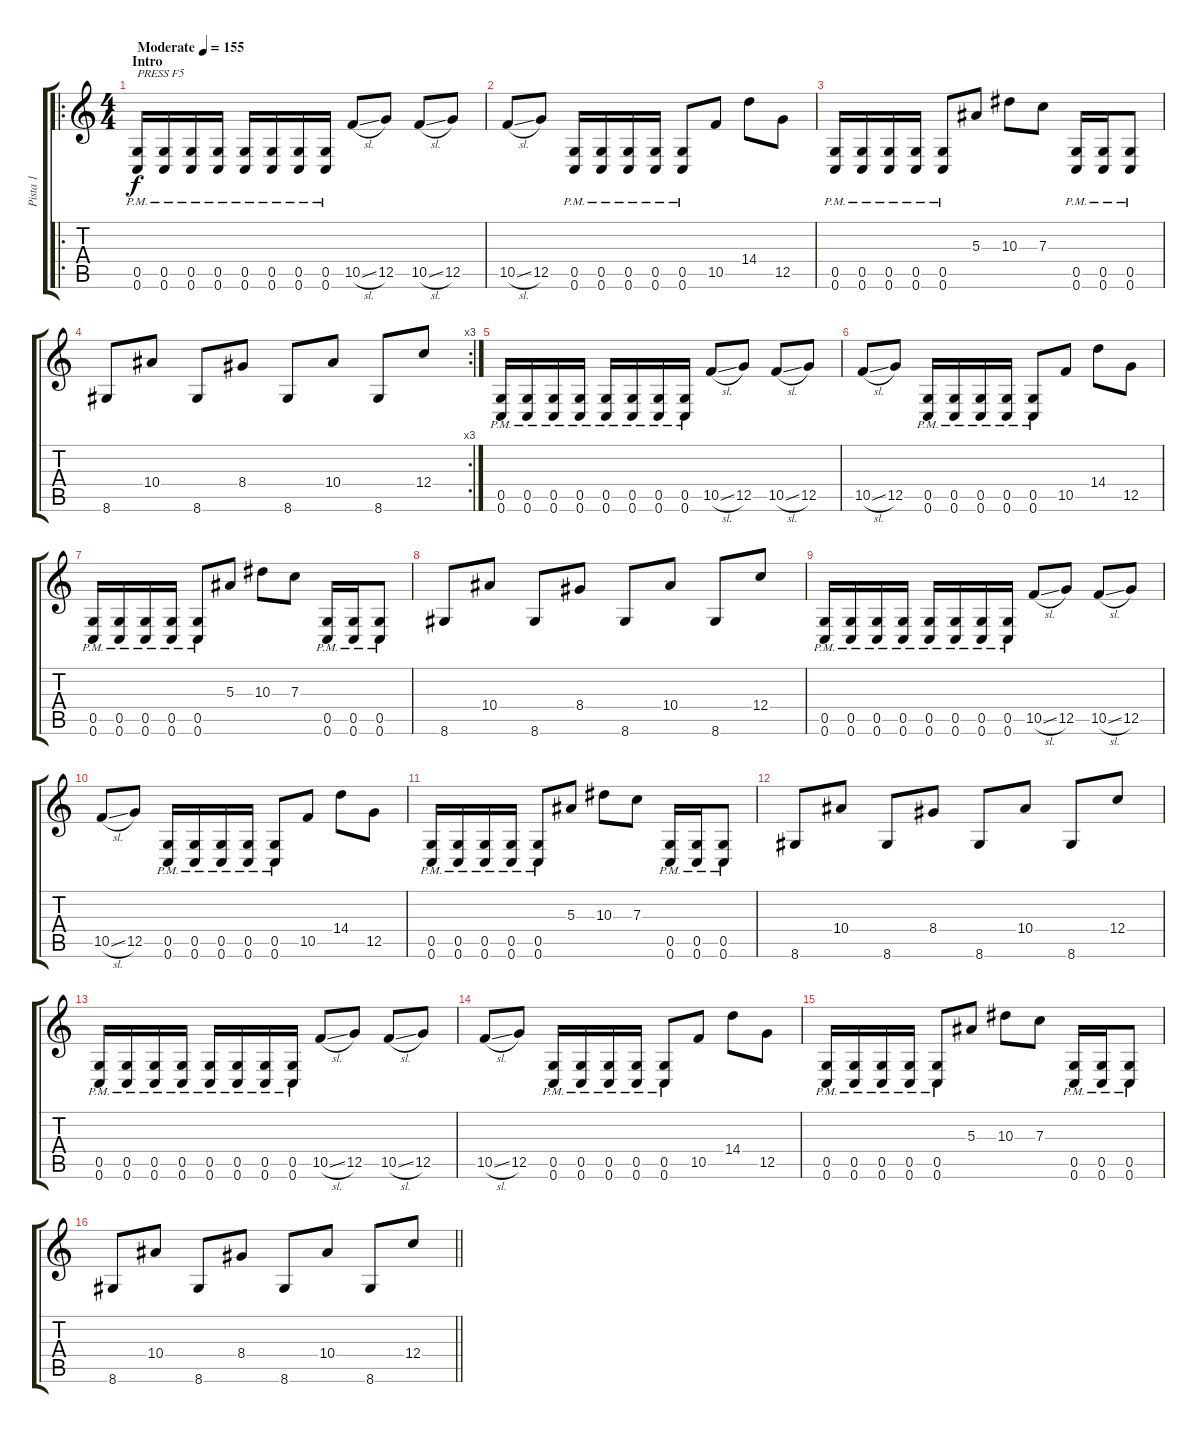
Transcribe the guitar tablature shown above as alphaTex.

\track ("Pista 1" "Pista 1") {instrument distortionguitar}
\staff {score tabs}
\tuning (D4 A3 F3 C3 G2 C2) {hide}
\ro
\ts (4 4)
\section ("" "Intro")
\tempo (155 "Moderate")
\clef g2
\ks c
(0.5{pm} 0.6{pm}).16{txt "PRESS F5" dy f instrument distortionguitar} (0.5{pm} 0.6{pm}).16 (0.5{pm} 0.6{pm}).16 (0.5{pm} 0.6{pm}).16 (0.5{pm} 0.6{pm}).16 (0.5{pm} 0.6{pm}).16 (0.5{pm} 0.6{pm}).16 (0.5{pm} 0.6{pm}).16 10.5{sl}.8 12.5.8 10.5{sl}.8 12.5.8 |
10.5{sl}.8 12.5.8 (0.5{pm} 0.6{pm}).16 (0.5{pm} 0.6{pm}).16 (0.5{pm} 0.6{pm}).16 (0.5{pm} 0.6{pm}).16 (0.5{pm} 0.6{pm}).8 10.5.8 14.4.8 12.5.8 |
(0.5{pm} 0.6{pm}).16 (0.5{pm} 0.6{pm}).16 (0.5{pm} 0.6{pm}).16 (0.5{pm} 0.6{pm}).16 (0.5{pm} 0.6{pm}).8 5.3.8 10.3.8 7.3.8 (0.5{pm} 0.6{pm}).16 (0.5{pm} 0.6{pm}).16 (0.5{pm} 0.6{pm}).8 |
\rc 3
8.6.8 10.4.8 8.6.8 8.4.8 8.6.8 10.4.8 8.6.8 12.4.8 |
(0.5{pm} 0.6{pm}).16 (0.5{pm} 0.6{pm}).16 (0.5{pm} 0.6{pm}).16 (0.5{pm} 0.6{pm}).16 (0.5{pm} 0.6{pm}).16 (0.5{pm} 0.6{pm}).16 (0.5{pm} 0.6{pm}).16 (0.5{pm} 0.6{pm}).16 10.5{sl}.8 12.5.8 10.5{sl}.8 12.5.8 |
10.5{sl}.8 12.5.8 (0.5{pm} 0.6{pm}).16 (0.5{pm} 0.6{pm}).16 (0.5{pm} 0.6{pm}).16 (0.5{pm} 0.6{pm}).16 (0.5{pm} 0.6{pm}).8 10.5.8 14.4.8 12.5.8 |
(0.5{pm} 0.6{pm}).16 (0.5{pm} 0.6{pm}).16 (0.5{pm} 0.6{pm}).16 (0.5{pm} 0.6{pm}).16 (0.5{pm} 0.6{pm}).8 5.3.8 10.3.8 7.3.8 (0.5{pm} 0.6{pm}).16 (0.5{pm} 0.6{pm}).16 (0.5{pm} 0.6{pm}).8 |
8.6.8 10.4.8 8.6.8 8.4.8 8.6.8 10.4.8 8.6.8 12.4.8 |
(0.5{pm} 0.6{pm}).16 (0.5{pm} 0.6{pm}).16 (0.5{pm} 0.6{pm}).16 (0.5{pm} 0.6{pm}).16 (0.5{pm} 0.6{pm}).16 (0.5{pm} 0.6{pm}).16 (0.5{pm} 0.6{pm}).16 (0.5{pm} 0.6{pm}).16 10.5{sl}.8 12.5.8 10.5{sl}.8 12.5.8 |
10.5{sl}.8 12.5.8 (0.5{pm} 0.6{pm}).16 (0.5{pm} 0.6{pm}).16 (0.5{pm} 0.6{pm}).16 (0.5{pm} 0.6{pm}).16 (0.5{pm} 0.6{pm}).8 10.5.8 14.4.8 12.5.8 |
(0.5{pm} 0.6{pm}).16 (0.5{pm} 0.6{pm}).16 (0.5{pm} 0.6{pm}).16 (0.5{pm} 0.6{pm}).16 (0.5{pm} 0.6{pm}).8 5.3.8 10.3.8 7.3.8 (0.5{pm} 0.6{pm}).16 (0.5{pm} 0.6{pm}).16 (0.5{pm} 0.6{pm}).8 |
8.6.8 10.4.8 8.6.8 8.4.8 8.6.8 10.4.8 8.6.8 12.4.8 |
(0.5{pm} 0.6{pm}).16 (0.5{pm} 0.6{pm}).16 (0.5{pm} 0.6{pm}).16 (0.5{pm} 0.6{pm}).16 (0.5{pm} 0.6{pm}).16 (0.5{pm} 0.6{pm}).16 (0.5{pm} 0.6{pm}).16 (0.5{pm} 0.6{pm}).16 10.5{sl}.8 12.5.8 10.5{sl}.8 12.5.8 |
10.5{sl}.8 12.5.8 (0.5{pm} 0.6{pm}).16 (0.5{pm} 0.6{pm}).16 (0.5{pm} 0.6{pm}).16 (0.5{pm} 0.6{pm}).16 (0.5{pm} 0.6{pm}).8 10.5.8 14.4.8 12.5.8 |
(0.5{pm} 0.6{pm}).16 (0.5{pm} 0.6{pm}).16 (0.5{pm} 0.6{pm}).16 (0.5{pm} 0.6{pm}).16 (0.5{pm} 0.6{pm}).8 5.3.8 10.3.8 7.3.8 (0.5{pm} 0.6{pm}).16 (0.5{pm} 0.6{pm}).16 (0.5{pm} 0.6{pm}).8 |
\barLineRight lightlight
8.6.8 10.4.8 8.6.8 8.4.8 8.6.8 10.4.8 8.6.8 12.4.8
